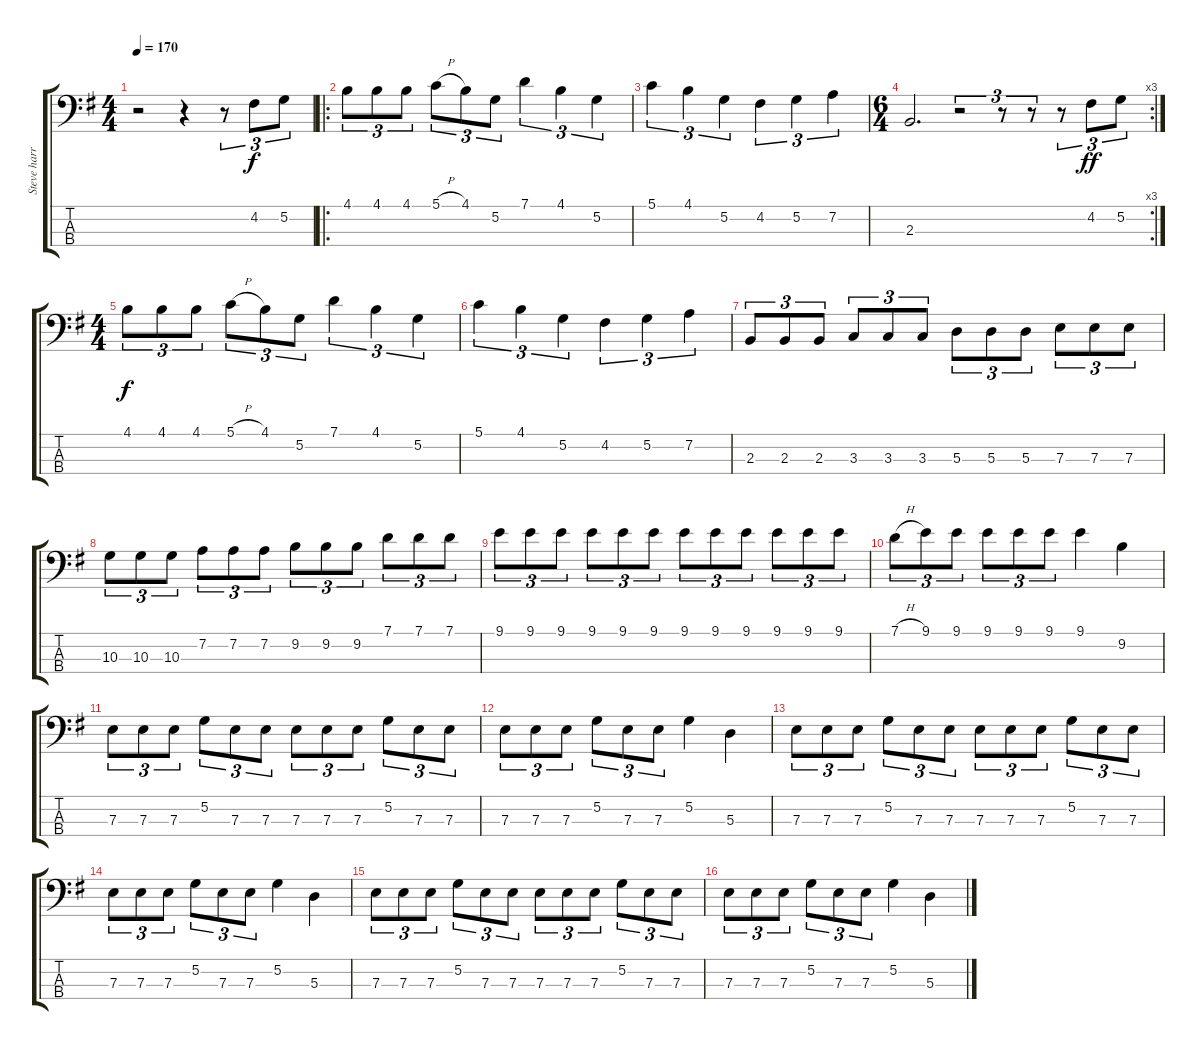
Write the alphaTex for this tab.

\track ("Steve harris" "Steve harr") {instrument electricbassfinger}
\staff {score tabs}
\tuning (G2 D2 A1 E1) {hide}
\ts (4 4)
\tempo 170
\clef f4
\ks g
r.2{dy f instrument electricbassfinger} r.4 r.8{tu (3 2)} 4.2.8{tu (3 2)} 5.2.8{tu (3 2)} |
\ro
4.1.8{tu (3 2)} 4.1.8{tu (3 2)} 4.1.8{tu (3 2)} 5.1{h}.8{tu (3 2)} 4.1.8{tu (3 2)} 5.2.8{tu (3 2)} 7.1.4{tu (3 2)} 4.1.4{tu (3 2)} 5.2.4{tu (3 2)} |
5.1.4{tu (3 2)} 4.1.4{tu (3 2)} 5.2.4{tu (3 2)} 4.2.4{tu (3 2)} 5.2.4{tu (3 2)} 7.2.4{tu (3 2)} |
\rc 3
\ts (6 4)
2.3.2{d} r.2{tu (3 2)} r.8{tu (3 2)} r.8{tu (3 2)} r.8{tu (3 2)} 4.2.8{tu (3 2) dy ff} 5.2.8{tu (3 2)} |
\ts (4 4)
4.1.8{tu (3 2) dy f} 4.1.8{tu (3 2)} 4.1.8{tu (3 2)} 5.1{h}.8{tu (3 2)} 4.1.8{tu (3 2)} 5.2.8{tu (3 2)} 7.1.4{tu (3 2)} 4.1.4{tu (3 2)} 5.2.4{tu (3 2)} |
5.1.4{tu (3 2)} 4.1.4{tu (3 2)} 5.2.4{tu (3 2)} 4.2.4{tu (3 2)} 5.2.4{tu (3 2)} 7.2.4{tu (3 2)} |
2.3.8{tu (3 2)} 2.3.8{tu (3 2)} 2.3.8{tu (3 2)} 3.3.8{tu (3 2)} 3.3.8{tu (3 2)} 3.3.8{tu (3 2)} 5.3.8{tu (3 2)} 5.3.8{tu (3 2)} 5.3.8{tu (3 2)} 7.3.8{tu (3 2)} 7.3.8{tu (3 2)} 7.3.8{tu (3 2)} |
10.3.8{tu (3 2)} 10.3.8{tu (3 2)} 10.3.8{tu (3 2)} 7.2.8{tu (3 2)} 7.2.8{tu (3 2)} 7.2.8{tu (3 2)} 9.2.8{tu (3 2)} 9.2.8{tu (3 2)} 9.2.8{tu (3 2)} 7.1.8{tu (3 2)} 7.1.8{tu (3 2)} 7.1.8{tu (3 2)} |
9.1.8{tu (3 2)} 9.1.8{tu (3 2)} 9.1.8{tu (3 2)} 9.1.8{tu (3 2)} 9.1.8{tu (3 2)} 9.1.8{tu (3 2)} 9.1.8{tu (3 2)} 9.1.8{tu (3 2)} 9.1.8{tu (3 2)} 9.1.8{tu (3 2)} 9.1.8{tu (3 2)} 9.1.8{tu (3 2)} |
7.1{h}.8{tu (3 2)} 9.1.8{tu (3 2)} 9.1.8{tu (3 2)} 9.1.8{tu (3 2)} 9.1.8{tu (3 2)} 9.1.8{tu (3 2)} 9.1.4 9.2.4 |
7.3.8{tu (3 2)} 7.3.8{tu (3 2)} 7.3.8{tu (3 2)} 5.2.8{tu (3 2)} 7.3.8{tu (3 2)} 7.3.8{tu (3 2)} 7.3.8{tu (3 2)} 7.3.8{tu (3 2)} 7.3.8{tu (3 2)} 5.2.8{tu (3 2)} 7.3.8{tu (3 2)} 7.3.8{tu (3 2)} |
7.3.8{tu (3 2)} 7.3.8{tu (3 2)} 7.3.8{tu (3 2)} 5.2.8{tu (3 2)} 7.3.8{tu (3 2)} 7.3.8{tu (3 2)} 5.2.4 5.3.4 |
7.3.8{tu (3 2)} 7.3.8{tu (3 2)} 7.3.8{tu (3 2)} 5.2.8{tu (3 2)} 7.3.8{tu (3 2)} 7.3.8{tu (3 2)} 7.3.8{tu (3 2)} 7.3.8{tu (3 2)} 7.3.8{tu (3 2)} 5.2.8{tu (3 2)} 7.3.8{tu (3 2)} 7.3.8{tu (3 2)} |
7.3.8{tu (3 2)} 7.3.8{tu (3 2)} 7.3.8{tu (3 2)} 5.2.8{tu (3 2)} 7.3.8{tu (3 2)} 7.3.8{tu (3 2)} 5.2.4 5.3.4 |
7.3.8{tu (3 2)} 7.3.8{tu (3 2)} 7.3.8{tu (3 2)} 5.2.8{tu (3 2)} 7.3.8{tu (3 2)} 7.3.8{tu (3 2)} 7.3.8{tu (3 2)} 7.3.8{tu (3 2)} 7.3.8{tu (3 2)} 5.2.8{tu (3 2)} 7.3.8{tu (3 2)} 7.3.8{tu (3 2)} |
7.3.8{tu (3 2)} 7.3.8{tu (3 2)} 7.3.8{tu (3 2)} 5.2.8{tu (3 2)} 7.3.8{tu (3 2)} 7.3.8{tu (3 2)} 5.2.4 5.3.4
